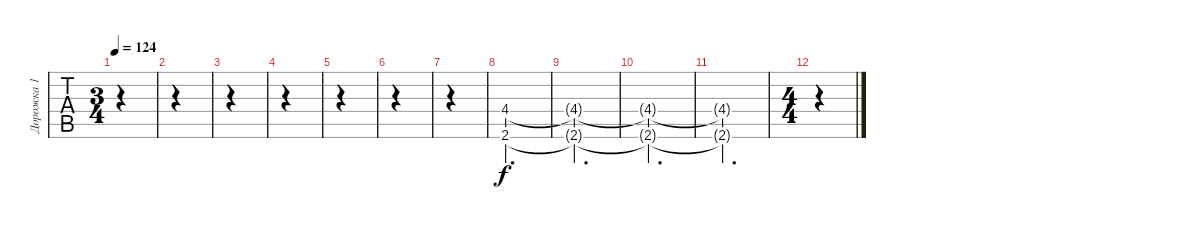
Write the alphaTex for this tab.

\track ("Дорожка 1" "Дорожка 1") {instrument stringensemble2}
\staff {tabs}
\tuning (D4 A3 F3 C3 G2 D2) {hide}
\ts (3 4)
\tempo 124
\clef g2
\ks c
|
|
|
|
|
|
|
(4.4 2.6).2{d volume 14} |
(4.4{t} 2.6{t}).2{d} |
(4.4{t} 2.6{t}).2{d} |
(4.4{t} 2.6{t}).2{d} |
\ts (4 4)
